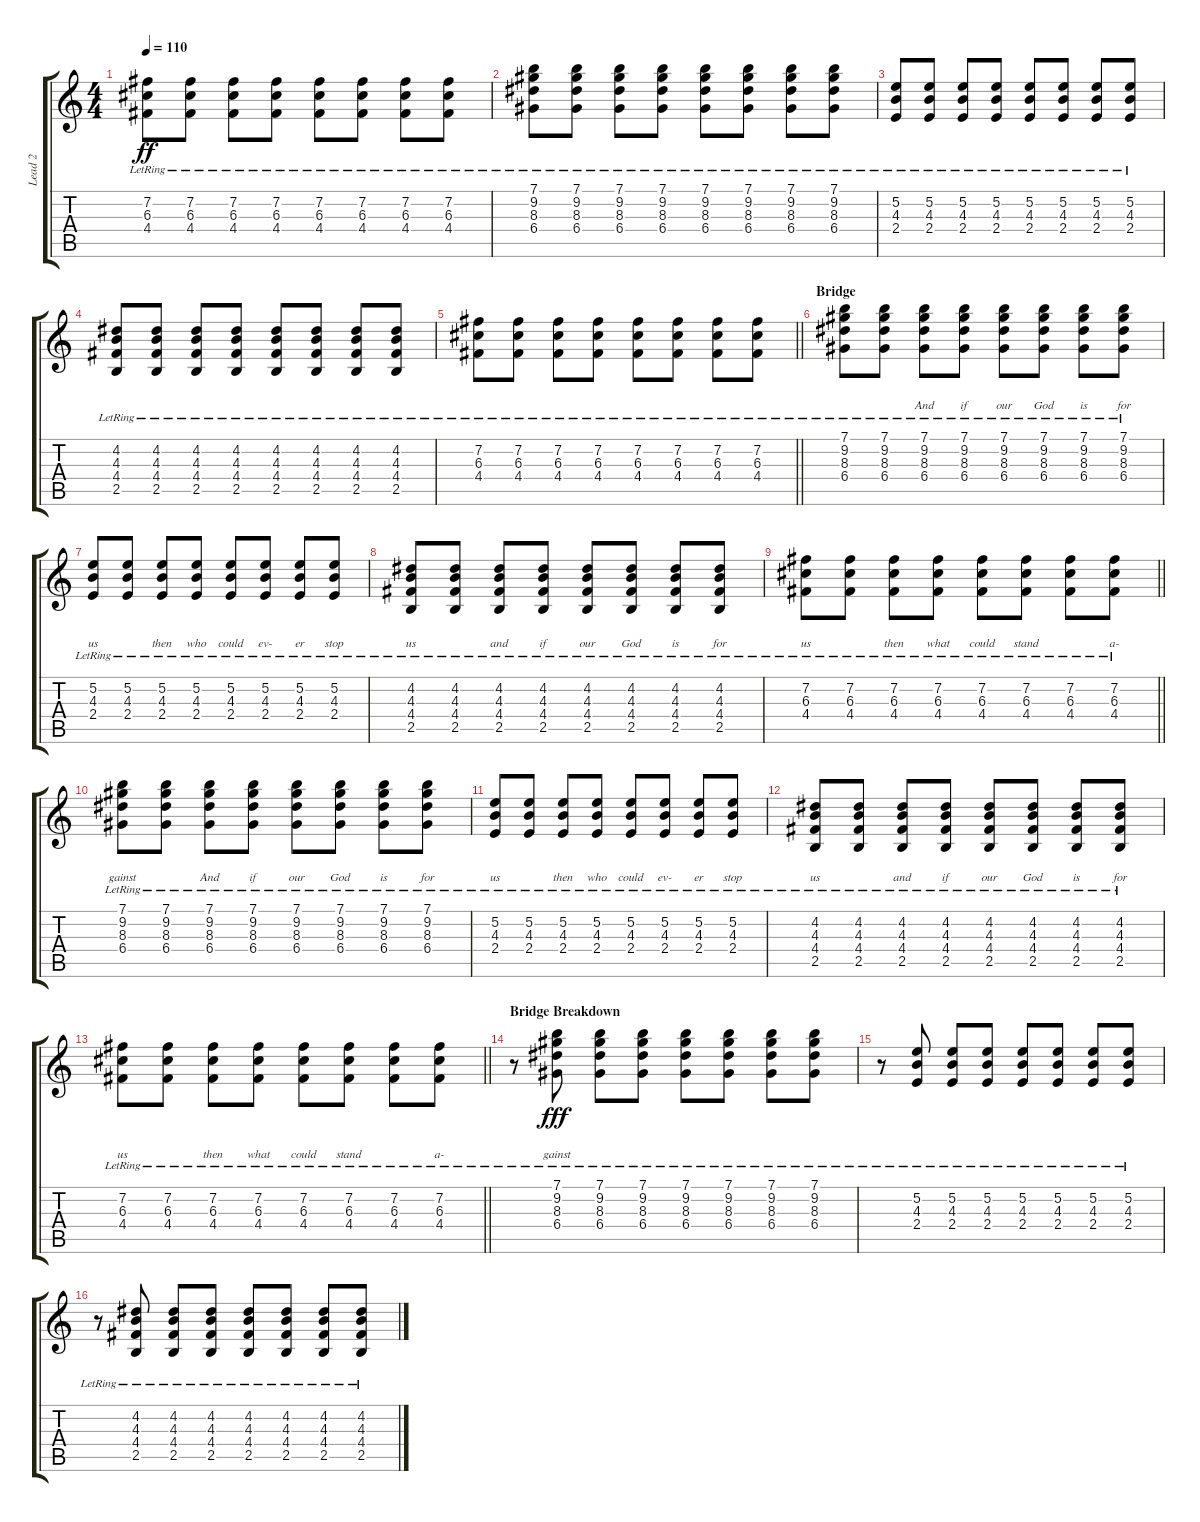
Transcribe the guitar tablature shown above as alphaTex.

\track ("Lead 2" "Lead 2") {instrument electricguitarjazz}
\staff {score tabs}
\tuning (E4 B3 G3 D3 A2 E2) {hide}
\ts (4 4)
\tempo 110
\clef g2
\ks c
(7.2 6.3 4.4{lr}).8{dy ff} (7.2 6.3 4.4{lr}).8 (7.2 6.3 4.4{lr}).8 (7.2 6.3 4.4{lr}).8 (7.2 6.3 4.4{lr}).8 (7.2 6.3 4.4{lr}).8 (7.2 6.3 4.4{lr}).8 (7.2 6.3 4.4{lr}).8 |
(7.1 9.2{lr} 8.3 6.4).8 (7.1 9.2{lr} 8.3 6.4).8 (7.1 9.2{lr} 8.3 6.4).8 (7.1 9.2{lr} 8.3 6.4).8 (7.1 9.2{lr} 8.3 6.4).8 (7.1 9.2{lr} 8.3 6.4).8 (7.1 9.2{lr} 8.3 6.4).8 (7.1 9.2{lr} 8.3 6.4).8 |
(5.2{lr} 4.3 2.4).8 (5.2 4.3{lr} 2.4).8 (5.2{lr} 4.3 2.4).8 (5.2 4.3{lr} 2.4).8 (5.2{lr} 4.3 2.4).8 (5.2 4.3{lr} 2.4).8 (5.2{lr} 4.3 2.4).8 (5.2 4.3{lr} 2.4).8 |
(4.2{lr} 4.3 4.4 2.5).8 (4.2 4.3{lr} 4.4 2.5).8 (4.2{lr} 4.3 4.4 2.5).8 (4.2 4.3{lr} 4.4 2.5).8 (4.2{lr} 4.3 4.4 2.5).8 (4.2 4.3{lr} 4.4 2.5).8 (4.2{lr} 4.3 4.4 2.5).8 (4.2 4.3{lr} 4.4 2.5).8 |
\barLineRight lightlight
(7.2 6.3 4.4{lr}).8 (7.2 6.3 4.4{lr}).8 (7.2 6.3 4.4{lr}).8 (7.2 6.3 4.4{lr}).8 (7.2 6.3 4.4{lr}).8 (7.2 6.3 4.4{lr}).8 (7.2 6.3 4.4{lr}).8 (7.2 6.3 4.4{lr}).8 |
\section ("" "Bridge")
(7.1 9.2{lr} 8.3 6.4).8{lyrics (0 "") lyrics (1 "") lyrics (2 "") lyrics (3 "") lyrics (4 "")} (7.1 9.2{lr} 8.3 6.4).8{lyrics (0 "") lyrics (1 "") lyrics (2 "") lyrics (3 "") lyrics (4 "")} (7.1 9.2{lr} 8.3 6.4).8{lyrics (0 "") lyrics (1 "") lyrics (2 "") lyrics (3 "") lyrics (4 "And")} (7.1 9.2{lr} 8.3 6.4).8{lyrics (0 "") lyrics (1 "") lyrics (2 "") lyrics (3 "") lyrics (4 "if")} (7.1 9.2{lr} 8.3 6.4).8{lyrics (0 "") lyrics (1 "") lyrics (2 "") lyrics (3 "") lyrics (4 "our")} (7.1 9.2{lr} 8.3 6.4).8{lyrics (0 "") lyrics (1 "") lyrics (2 "") lyrics (3 "") lyrics (4 "God")} (7.1 9.2{lr} 8.3 6.4).8{lyrics (0 "") lyrics (1 "") lyrics (2 "") lyrics (3 "") lyrics (4 "is")} (7.1 9.2{lr} 8.3 6.4).8{lyrics (0 "") lyrics (1 "") lyrics (2 "") lyrics (3 "") lyrics (4 "for")} |
(5.2{lr} 4.3 2.4).8{lyrics (0 "") lyrics (1 "") lyrics (2 "") lyrics (3 "") lyrics (4 "us")} (5.2 4.3{lr} 2.4).8{lyrics (0 "") lyrics (1 "") lyrics (2 "") lyrics (3 "") lyrics (4 "")} (5.2{lr} 4.3 2.4).8{lyrics (0 "") lyrics (1 "") lyrics (2 "") lyrics (3 "") lyrics (4 "then")} (5.2 4.3{lr} 2.4).8{lyrics (0 "") lyrics (1 "") lyrics (2 "") lyrics (3 "") lyrics (4 "who")} (5.2{lr} 4.3 2.4).8{lyrics (0 "") lyrics (1 "") lyrics (2 "") lyrics (3 "") lyrics (4 "could")} (5.2 4.3{lr} 2.4).8{lyrics (0 "") lyrics (1 "") lyrics (2 "") lyrics (3 "") lyrics (4 "ev-")} (5.2{lr} 4.3 2.4).8{lyrics (0 "") lyrics (1 "") lyrics (2 "") lyrics (3 "") lyrics (4 "er")} (5.2 4.3{lr} 2.4).8{lyrics (0 "") lyrics (1 "") lyrics (2 "") lyrics (3 "") lyrics (4 "stop")} |
(4.2{lr} 4.3 4.4 2.5).8{lyrics (0 "") lyrics (1 "") lyrics (2 "") lyrics (3 "") lyrics (4 "us")} (4.2 4.3{lr} 4.4 2.5).8{lyrics (0 "") lyrics (1 "") lyrics (2 "") lyrics (3 "") lyrics (4 "")} (4.2{lr} 4.3 4.4 2.5).8{lyrics (0 "") lyrics (1 "") lyrics (2 "") lyrics (3 "") lyrics (4 "and")} (4.2 4.3{lr} 4.4 2.5).8{lyrics (0 "") lyrics (1 "") lyrics (2 "") lyrics (3 "") lyrics (4 "if")} (4.2{lr} 4.3 4.4 2.5).8{lyrics (0 "") lyrics (1 "") lyrics (2 "") lyrics (3 "") lyrics (4 "our")} (4.2 4.3{lr} 4.4 2.5).8{lyrics (0 "") lyrics (1 "") lyrics (2 "") lyrics (3 "") lyrics (4 "God")} (4.2{lr} 4.3 4.4 2.5).8{lyrics (0 "") lyrics (1 "") lyrics (2 "") lyrics (3 "") lyrics (4 "is")} (4.2 4.3{lr} 4.4 2.5).8{lyrics (0 "") lyrics (1 "") lyrics (2 "") lyrics (3 "") lyrics (4 "for")} |
\barLineRight lightlight
(7.2 6.3 4.4{lr}).8{lyrics (0 "") lyrics (1 "") lyrics (2 "") lyrics (3 "") lyrics (4 "us")} (7.2 6.3 4.4{lr}).8{lyrics (0 "") lyrics (1 "") lyrics (2 "") lyrics (3 "") lyrics (4 "")} (7.2 6.3 4.4{lr}).8{lyrics (0 "") lyrics (1 "") lyrics (2 "") lyrics (3 "") lyrics (4 "then")} (7.2 6.3 4.4{lr}).8{lyrics (0 "") lyrics (1 "") lyrics (2 "") lyrics (3 "") lyrics (4 "what")} (7.2 6.3 4.4{lr}).8{lyrics (0 "") lyrics (1 "") lyrics (2 "") lyrics (3 "") lyrics (4 "could")} (7.2 6.3 4.4{lr}).8{lyrics (0 "") lyrics (1 "") lyrics (2 "") lyrics (3 "") lyrics (4 "stand")} (7.2 6.3 4.4{lr}).8{lyrics (0 "") lyrics (1 "") lyrics (2 "") lyrics (3 "") lyrics (4 "")} (7.2 6.3 4.4{lr}).8{lyrics (0 "") lyrics (1 "") lyrics (2 "") lyrics (3 "") lyrics (4 "a-")} |
(7.1 9.2{lr} 8.3 6.4).8{lyrics (0 "") lyrics (1 "") lyrics (2 "") lyrics (3 "") lyrics (4 "gainst")} (7.1 9.2{lr} 8.3 6.4).8{lyrics (0 "") lyrics (1 "") lyrics (2 "") lyrics (3 "") lyrics (4 "")} (7.1 9.2{lr} 8.3 6.4).8{lyrics (0 "") lyrics (1 "") lyrics (2 "") lyrics (3 "") lyrics (4 "And")} (7.1 9.2{lr} 8.3 6.4).8{lyrics (0 "") lyrics (1 "") lyrics (2 "") lyrics (3 "") lyrics (4 "if")} (7.1 9.2{lr} 8.3 6.4).8{lyrics (0 "") lyrics (1 "") lyrics (2 "") lyrics (3 "") lyrics (4 "our")} (7.1 9.2{lr} 8.3 6.4).8{lyrics (0 "") lyrics (1 "") lyrics (2 "") lyrics (3 "") lyrics (4 "God")} (7.1 9.2{lr} 8.3 6.4).8{lyrics (0 "") lyrics (1 "") lyrics (2 "") lyrics (3 "") lyrics (4 "is")} (7.1 9.2{lr} 8.3 6.4).8{lyrics (0 "") lyrics (1 "") lyrics (2 "") lyrics (3 "") lyrics (4 "for")} |
(5.2{lr} 4.3 2.4).8{lyrics (0 "") lyrics (1 "") lyrics (2 "") lyrics (3 "") lyrics (4 "us")} (5.2 4.3{lr} 2.4).8{lyrics (0 "") lyrics (1 "") lyrics (2 "") lyrics (3 "") lyrics (4 "")} (5.2{lr} 4.3 2.4).8{lyrics (0 "") lyrics (1 "") lyrics (2 "") lyrics (3 "") lyrics (4 "then")} (5.2 4.3{lr} 2.4).8{lyrics (0 "") lyrics (1 "") lyrics (2 "") lyrics (3 "") lyrics (4 "who")} (5.2{lr} 4.3 2.4).8{lyrics (0 "") lyrics (1 "") lyrics (2 "") lyrics (3 "") lyrics (4 "could")} (5.2 4.3{lr} 2.4).8{lyrics (0 "") lyrics (1 "") lyrics (2 "") lyrics (3 "") lyrics (4 "ev-")} (5.2{lr} 4.3 2.4).8{lyrics (0 "") lyrics (1 "") lyrics (2 "") lyrics (3 "") lyrics (4 "er")} (5.2 4.3{lr} 2.4).8{lyrics (0 "") lyrics (1 "") lyrics (2 "") lyrics (3 "") lyrics (4 "stop")} |
(4.2{lr} 4.3 4.4 2.5).8{lyrics (0 "") lyrics (1 "") lyrics (2 "") lyrics (3 "") lyrics (4 "us")} (4.2 4.3{lr} 4.4 2.5).8{lyrics (0 "") lyrics (1 "") lyrics (2 "") lyrics (3 "") lyrics (4 "")} (4.2{lr} 4.3 4.4 2.5).8{lyrics (0 "") lyrics (1 "") lyrics (2 "") lyrics (3 "") lyrics (4 "and")} (4.2 4.3{lr} 4.4 2.5).8{lyrics (0 "") lyrics (1 "") lyrics (2 "") lyrics (3 "") lyrics (4 "if")} (4.2{lr} 4.3 4.4 2.5).8{lyrics (0 "") lyrics (1 "") lyrics (2 "") lyrics (3 "") lyrics (4 "our")} (4.2 4.3{lr} 4.4 2.5).8{lyrics (0 "") lyrics (1 "") lyrics (2 "") lyrics (3 "") lyrics (4 "God")} (4.2{lr} 4.3 4.4 2.5).8{lyrics (0 "") lyrics (1 "") lyrics (2 "") lyrics (3 "") lyrics (4 "is")} (4.2 4.3{lr} 4.4 2.5).8{lyrics (0 "") lyrics (1 "") lyrics (2 "") lyrics (3 "") lyrics (4 "for")} |
\barLineRight lightlight
(7.2 6.3 4.4{lr}).8{lyrics (0 "") lyrics (1 "") lyrics (2 "") lyrics (3 "") lyrics (4 "us")} (7.2 6.3 4.4{lr}).8{lyrics (0 "") lyrics (1 "") lyrics (2 "") lyrics (3 "") lyrics (4 "")} (7.2 6.3 4.4{lr}).8{lyrics (0 "") lyrics (1 "") lyrics (2 "") lyrics (3 "") lyrics (4 "then")} (7.2 6.3 4.4{lr}).8{lyrics (0 "") lyrics (1 "") lyrics (2 "") lyrics (3 "") lyrics (4 "what")} (7.2 6.3 4.4{lr}).8{lyrics (0 "") lyrics (1 "") lyrics (2 "") lyrics (3 "") lyrics (4 "could")} (7.2 6.3 4.4{lr}).8{lyrics (0 "") lyrics (1 "") lyrics (2 "") lyrics (3 "") lyrics (4 "stand")} (7.2 6.3 4.4{lr}).8{lyrics (0 "") lyrics (1 "") lyrics (2 "") lyrics (3 "") lyrics (4 "")} (7.2 6.3 4.4{lr}).8{lyrics (0 "") lyrics (1 "") lyrics (2 "") lyrics (3 "") lyrics (4 "a-")} |
\section ("" "Bridge Breakdown")
r.8 (7.1 9.2{lr} 8.3 6.4).8{lyrics (0 "") lyrics (1 "") lyrics (2 "") lyrics (3 "") lyrics (4 "gainst") dy fff} (7.1 9.2{lr} 8.3 6.4).8{lyrics (0 "") lyrics (1 "") lyrics (2 "") lyrics (3 "") lyrics (4 "")} (7.1 9.2{lr} 8.3 6.4).8{lyrics (0 "") lyrics (1 "") lyrics (2 "") lyrics (3 "") lyrics (4 "")} (7.1 9.2{lr} 8.3 6.4).8{lyrics (0 "") lyrics (1 "") lyrics (2 "") lyrics (3 "") lyrics (4 "")} (7.1 9.2{lr} 8.3 6.4).8{lyrics (0 "") lyrics (1 "") lyrics (2 "") lyrics (3 "") lyrics (4 "")} (7.1 9.2{lr} 8.3 6.4).8{lyrics (0 "") lyrics (1 "") lyrics (2 "") lyrics (3 "") lyrics (4 "")} (7.1 9.2{lr} 8.3 6.4).8{lyrics (0 "") lyrics (1 "") lyrics (2 "") lyrics (3 "") lyrics (4 "")} |
r.8 (5.2{lr} 4.3 2.4).8{lyrics (0 "") lyrics (1 "") lyrics (2 "") lyrics (3 "") lyrics (4 "")} (5.2{lr} 4.3 2.4).8{lyrics (0 "") lyrics (1 "") lyrics (2 "") lyrics (3 "") lyrics (4 "")} (5.2 4.3{lr} 2.4).8{lyrics (0 "") lyrics (1 "") lyrics (2 "") lyrics (3 "") lyrics (4 "")} (5.2{lr} 4.3 2.4).8{lyrics (0 "") lyrics (1 "") lyrics (2 "") lyrics (3 "") lyrics (4 "")} (5.2 4.3{lr} 2.4).8{lyrics (0 "") lyrics (1 "") lyrics (2 "") lyrics (3 "") lyrics (4 "")} (5.2{lr} 4.3 2.4).8{lyrics (0 "") lyrics (1 "") lyrics (2 "") lyrics (3 "") lyrics (4 "")} (5.2 4.3{lr} 2.4).8{lyrics (0 "") lyrics (1 "") lyrics (2 "") lyrics (3 "") lyrics (4 "")} |
r.8 (4.2{lr} 4.3 4.4 2.5).8{lyrics (0 "") lyrics (1 "") lyrics (2 "") lyrics (3 "") lyrics (4 "")} (4.2{lr} 4.3 4.4 2.5).8{lyrics (0 "") lyrics (1 "") lyrics (2 "") lyrics (3 "") lyrics (4 "")} (4.2 4.3{lr} 4.4 2.5).8{lyrics (0 "") lyrics (1 "") lyrics (2 "") lyrics (3 "") lyrics (4 "")} (4.2{lr} 4.3 4.4 2.5).8{lyrics (0 "") lyrics (1 "") lyrics (2 "") lyrics (3 "") lyrics (4 "")} (4.2 4.3{lr} 4.4 2.5).8{lyrics (0 "") lyrics (1 "") lyrics (2 "") lyrics (3 "") lyrics (4 "")} (4.2{lr} 4.3 4.4 2.5).8{lyrics (0 "") lyrics (1 "") lyrics (2 "") lyrics (3 "") lyrics (4 "")} (4.2 4.3{lr} 4.4 2.5).8{lyrics (0 "") lyrics (1 "") lyrics (2 "") lyrics (3 "") lyrics (4 "")}
